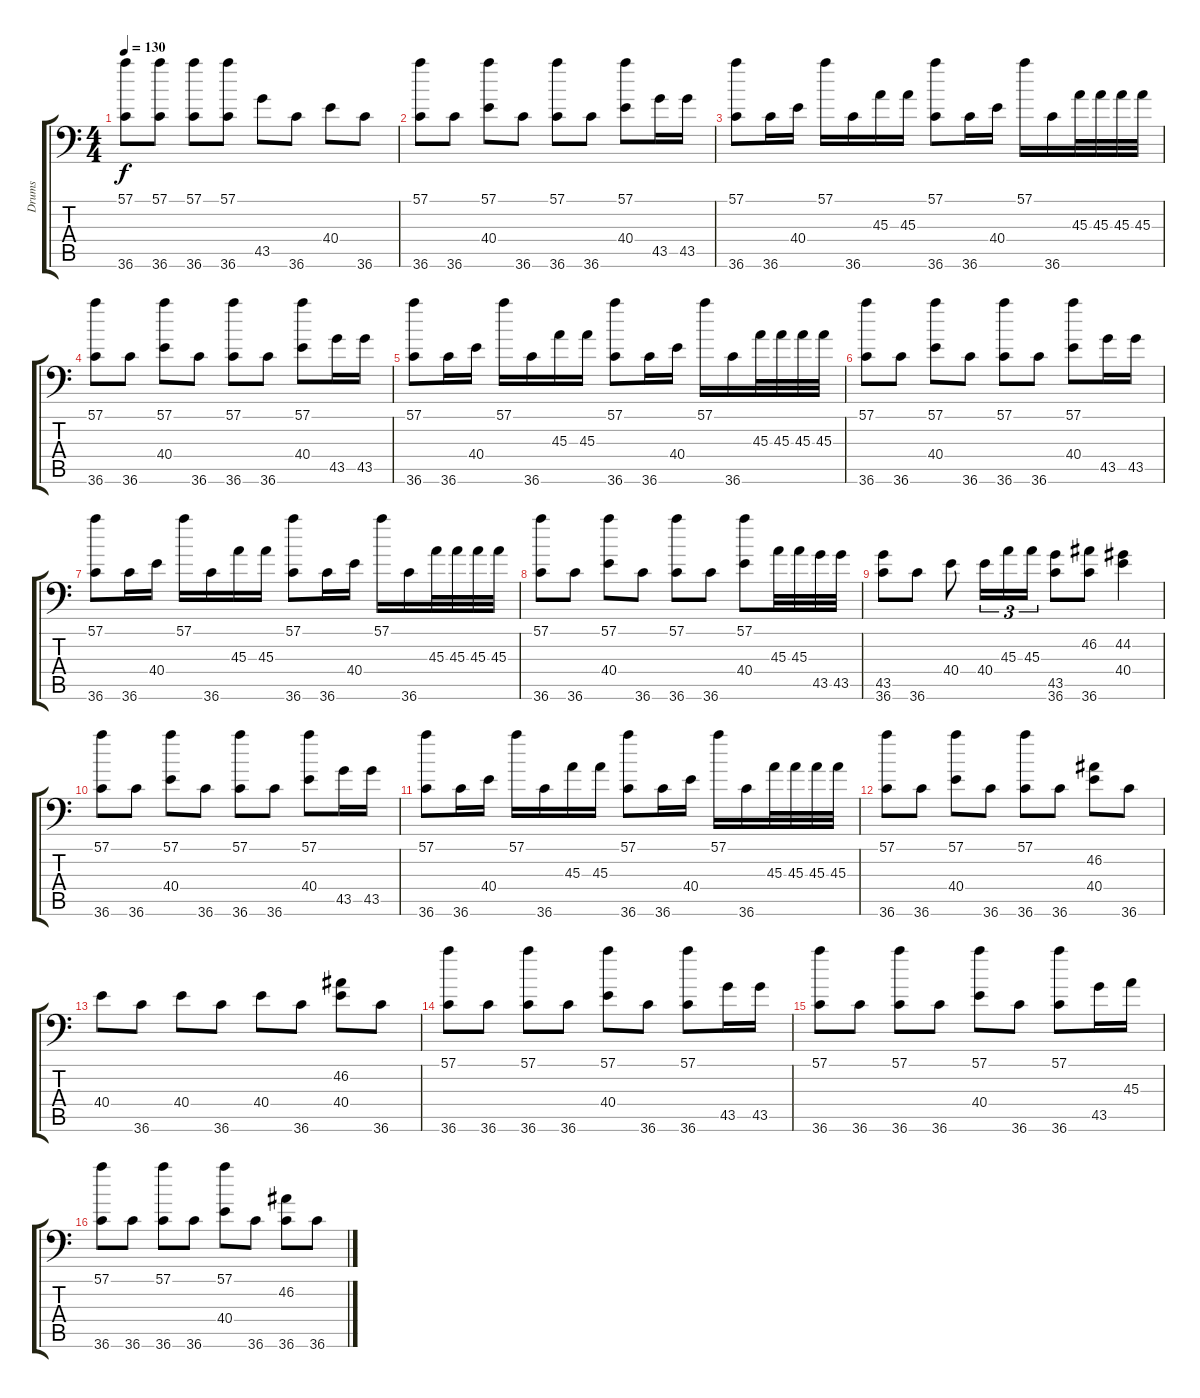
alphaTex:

\track ("Drums" "Drums") {instrument acousticgrandpiano}
\staff {score tabs}
\tuning (C-1 C-1 C-1 C-1 C-1 C-1) {hide}
\ts (4 4)
\tempo 130
\clef f4
\ks c
(57.1 36.6).8{dy f} (57.1 36.6).8 (57.1 36.6).8 (57.1 36.6).8 43.5.8 36.6.8 40.4.8 36.6.8 |
(57.1 36.6).8 36.6.8 (57.1 40.4).8 36.6.8 (57.1 36.6).8 36.6.8 (57.1 40.4).8 43.5.16 43.5.16 |
(57.1 36.6).8 36.6.16 40.4.16 57.1.16 36.6.16 45.3.16 45.3.16 (57.1 36.6).8 36.6.16 40.4.16 57.1.16 36.6.16 45.3.32 45.3.32 45.3.32 45.3.32 |
(57.1 36.6).8 36.6.8 (57.1 40.4).8 36.6.8 (57.1 36.6).8 36.6.8 (57.1 40.4).8 43.5.16 43.5.16 |
(57.1 36.6).8 36.6.16 40.4.16 57.1.16 36.6.16 45.3.16 45.3.16 (57.1 36.6).8 36.6.16 40.4.16 57.1.16 36.6.16 45.3.32 45.3.32 45.3.32 45.3.32 |
(57.1 36.6).8 36.6.8 (57.1 40.4).8 36.6.8 (57.1 36.6).8 36.6.8 (57.1 40.4).8 43.5.16 43.5.16 |
(57.1 36.6).8 36.6.16 40.4.16 57.1.16 36.6.16 45.3.16 45.3.16 (57.1 36.6).8 36.6.16 40.4.16 57.1.16 36.6.16 45.3.32 45.3.32 45.3.32 45.3.32 |
(57.1 36.6).8 36.6.8 (57.1 40.4).8 36.6.8 (57.1 36.6).8 36.6.8 (57.1 40.4).8 45.3.32 45.3.32 43.5.32 43.5.32 |
(43.5 36.6).8 36.6.8 40.4.8 40.4.16{tu (3 2)} 45.3.16{tu (3 2)} 45.3.16{tu (3 2)} (43.5 36.6).8 (46.2 36.6).8 (44.2 40.4).4 |
(57.1 36.6).8 36.6.8 (57.1 40.4).8 36.6.8 (57.1 36.6).8 36.6.8 (57.1 40.4).8 43.5.16 43.5.16 |
(57.1 36.6).8 36.6.16 40.4.16 57.1.16 36.6.16 45.3.16 45.3.16 (57.1 36.6).8 36.6.16 40.4.16 57.1.16 36.6.16 45.3.32 45.3.32 45.3.32 45.3.32 |
(57.1 36.6).8 36.6.8 (57.1 40.4).8 36.6.8 (57.1 36.6).8 36.6.8 (46.2 40.4).8 36.6.8 |
40.4.8 36.6.8 40.4.8 36.6.8 40.4.8 36.6.8 (46.2 40.4).8 36.6.8 |
(57.1 36.6).8 36.6.8 (57.1 36.6).8 36.6.8 (57.1 40.4).8 36.6.8 (57.1 36.6).8 43.5.16 43.5.16 |
(57.1 36.6).8 36.6.8 (57.1 36.6).8 36.6.8 (57.1 40.4).8 36.6.8 (57.1 36.6).8 43.5.16 45.3.16 |
(57.1 36.6).8 36.6.8 (57.1 36.6).8 36.6.8 (57.1 40.4).8 36.6.8 (46.2 36.6).8 36.6.8
